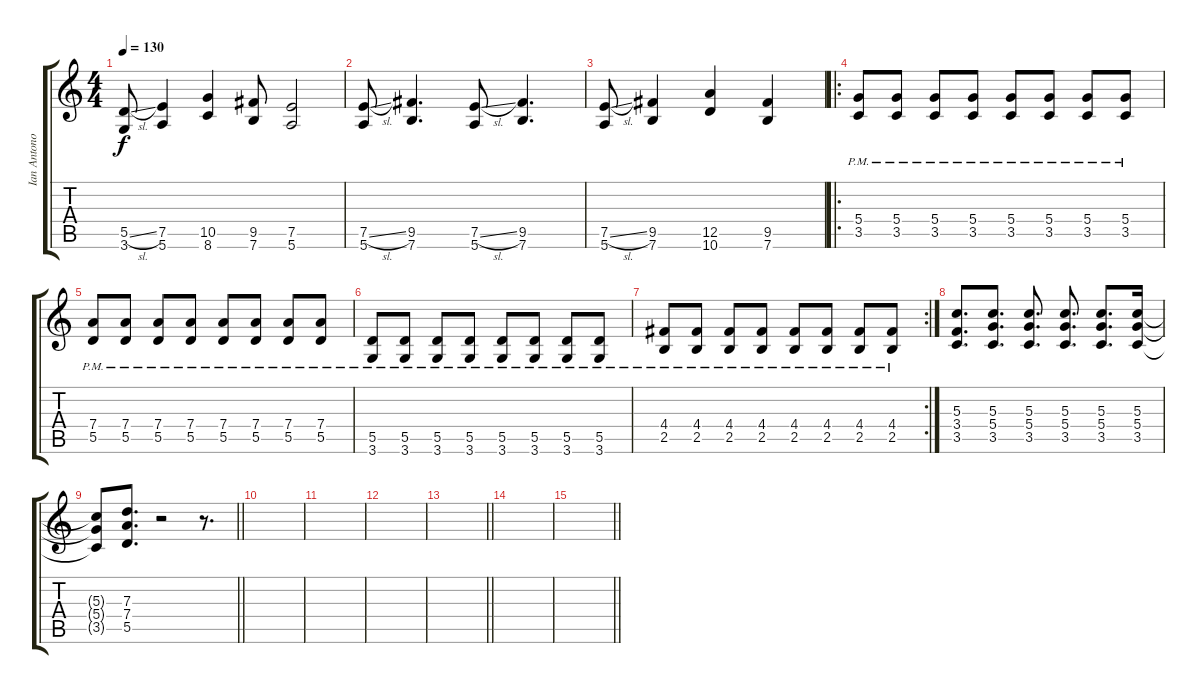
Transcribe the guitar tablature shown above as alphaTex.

\track ("Ian Antono " "Ian Antono") {instrument distortionguitar}
\staff {score tabs}
\tuning (E4 B3 G3 D3 A2 E2) {hide}
\ts (4 4)
\tempo 130
\clef g2
\ks c
(5.5{sl} 3.6).8{dy f} (7.5 5.6).4 (10.5 8.6).4 (9.5 7.6).8 (7.5 5.6).2 |
(7.5{sl} 5.6).8 (9.5 7.6).4{d} (7.5{sl} 5.6).8 (9.5 7.6).4{d} |
(7.5{sl} 5.6).8 (9.5 7.6).4 (12.5 10.6).4 (9.5 7.6).4 |
\ro
(5.4{pm} 3.5{pm}).8 (5.4{pm} 3.5{pm}).8 (5.4{pm} 3.5{pm}).8 (5.4{pm} 3.5{pm}).8 (5.4{pm} 3.5{pm}).8 (5.4{pm} 3.5{pm}).8 (5.4{pm} 3.5{pm}).8 (5.4{pm} 3.5{pm}).8 |
(7.4{pm} 5.5).8 (7.4{pm} 5.5).8 (7.4{pm} 5.5).8 (7.4{pm} 5.5).8 (7.4{pm} 5.5).8 (7.4{pm} 5.5).8 (7.4{pm} 5.5).8 (7.4{pm} 5.5).8 |
(5.5{pm} 3.6).8 (5.5{pm} 3.6).8 (5.5{pm} 3.6).8 (5.5{pm} 3.6).8 (5.5{pm} 3.6).8 (5.5{pm} 3.6).8 (5.5{pm} 3.6).8 (5.5{pm} 3.6).8 |
\rc 2
(4.4{pm} 2.5{pm}).8 (4.4{pm} 2.5{pm}).8 (4.4{pm} 2.5{pm}).8 (4.4{pm} 2.5{pm}).8 (4.4{pm} 2.5{pm}).8 (4.4{pm} 2.5{pm}).8 (4.4{pm} 2.5{pm}).8 (4.4{pm} 2.5{pm}).8 |
(5.3 3.4 3.5).8{d} (5.3 5.4 3.5).8{d} (5.3 5.4 3.5).8{d} (5.3 5.4 3.5).8{d} (5.3 5.4 3.5).8{d} (5.3 5.4 3.5).16 |
\barLineRight lightlight
(5.3{t} 5.4{t} 3.5{t}).8 (7.3 7.4 5.5).8{d} r.2 r.8{d} |
|
|
|
\barLineRight lightlight
|
|
\barLineRight lightlight
